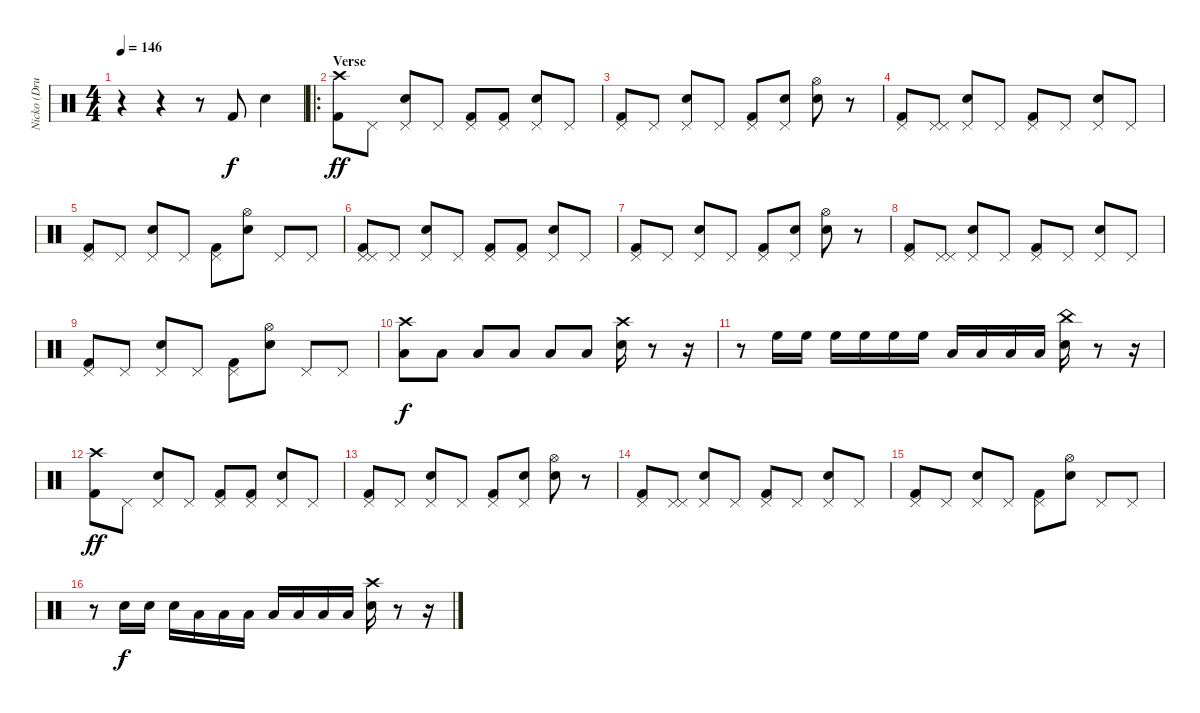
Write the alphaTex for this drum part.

\track ("Nicko (Drums)" "Nicko (Dru") {instrument percussion}
\staff {score}
\articulation defaults
\ts (4 4)
\tempo 146
\clef neutral
\ks c
r.4{dy f} r.4 r.8 "Kick (hit) 2".8 "Electric Snare (hit)".4 |
\ro
\section ("" "Verse")
("Kick (hit) 2" "Crash high (hit)").8{dy ff} "Pedal Hi-Hat (hit)".8 ("Electric Snare (hit)" "Pedal Hi-Hat (hit)").8 "Pedal Hi-Hat (hit)".8 ("Kick (hit) 2" "Pedal Hi-Hat (hit)").8 ("Kick (hit) 2" "Pedal Hi-Hat (hit)").8 ("Electric Snare (hit)" "Pedal Hi-Hat (hit)").8 "Pedal Hi-Hat (hit)".8 |
("Kick (hit) 2" "Pedal Hi-Hat (hit)").8 "Pedal Hi-Hat (hit)".8 ("Electric Snare (hit)" "Pedal Hi-Hat (hit)").8 "Pedal Hi-Hat (hit)".8 ("Kick (hit) 2" "Pedal Hi-Hat (hit)").8 ("Electric Snare (hit)" "Pedal Hi-Hat (hit)").8 ("Electric Snare (hit)" "Hi-Hat (open)").8 r.8 |
("Kick (hit) 2" "Pedal Hi-Hat (hit)").8 ("Pedal Hi-Hat (hit)" "Pedal Hi-Hat (hit)").8 ("Electric Snare (hit)" "Pedal Hi-Hat (hit)").8 "Pedal Hi-Hat (hit)".8 ("Kick (hit) 2" "Pedal Hi-Hat (hit)").8 "Pedal Hi-Hat (hit)".8 ("Electric Snare (hit)" "Pedal Hi-Hat (hit)").8 "Pedal Hi-Hat (hit)".8 |
("Kick (hit) 2" "Pedal Hi-Hat (hit)").8 "Pedal Hi-Hat (hit)".8 ("Electric Snare (hit)" "Pedal Hi-Hat (hit)").8 "Pedal Hi-Hat (hit)".8 ("Kick (hit) 2" "Pedal Hi-Hat (hit)").8 ("Electric Snare (hit)" "Hi-Hat (open)").8 "Pedal Hi-Hat (hit)".8 "Pedal Hi-Hat (hit)".8 |
("Kick (hit) 2" "Pedal Hi-Hat (hit)" "Pedal Hi-Hat (hit)").8 "Pedal Hi-Hat (hit)".8 ("Electric Snare (hit)" "Pedal Hi-Hat (hit)").8 "Pedal Hi-Hat (hit)".8 ("Kick (hit) 2" "Pedal Hi-Hat (hit)").8 ("Kick (hit) 2" "Pedal Hi-Hat (hit)").8 ("Electric Snare (hit)" "Pedal Hi-Hat (hit)").8 "Pedal Hi-Hat (hit)".8 |
("Kick (hit) 2" "Pedal Hi-Hat (hit)").8 "Pedal Hi-Hat (hit)".8 ("Electric Snare (hit)" "Pedal Hi-Hat (hit)").8 "Pedal Hi-Hat (hit)".8 ("Kick (hit) 2" "Pedal Hi-Hat (hit)").8 ("Electric Snare (hit)" "Pedal Hi-Hat (hit)").8 ("Electric Snare (hit)" "Hi-Hat (open)").8 r.8 |
("Kick (hit) 2" "Pedal Hi-Hat (hit)").8 ("Pedal Hi-Hat (hit)" "Pedal Hi-Hat (hit)").8 ("Electric Snare (hit)" "Pedal Hi-Hat (hit)").8 "Pedal Hi-Hat (hit)".8 ("Kick (hit) 2" "Pedal Hi-Hat (hit)").8 "Pedal Hi-Hat (hit)".8 ("Electric Snare (hit)" "Pedal Hi-Hat (hit)").8 "Pedal Hi-Hat (hit)".8 |
("Kick (hit) 2" "Pedal Hi-Hat (hit)").8 "Pedal Hi-Hat (hit)".8 ("Electric Snare (hit)" "Pedal Hi-Hat (hit)").8 "Pedal Hi-Hat (hit)".8 ("Kick (hit) 2" "Pedal Hi-Hat (hit)").8 ("Electric Snare (hit)" "Hi-Hat (open)").8 "Pedal Hi-Hat (hit)".8 "Pedal Hi-Hat (hit)".8 |
("Crash high (hit)" "Low Floor Tom (hit)").8{dy f} "Low Floor Tom (hit)".8 "Low Floor Tom (hit)".8 "Low Floor Tom (hit)".8 "Low Floor Tom (hit)".8 "Low Floor Tom (hit)".8 ("Crash high (hit)" "Electric Snare (hit)").16 r.8 r.16 |
r.8 "High Floor Tom (hit)".16 "High Floor Tom (hit)".16 "High Floor Tom (hit)".16 "High Floor Tom (hit)".16 "High Floor Tom (hit)".16 "High Floor Tom (hit)".16 "Low Tom (hit)".16 "Low Tom (hit)".16 "Low Floor Tom (hit)".16 "Low Floor Tom (hit)".16 ("China (hit)" "Electric Snare (hit)").16 r.8 r.16 |
("Kick (hit) 2" "Crash high (hit)").8{dy ff} "Pedal Hi-Hat (hit)".8 ("Electric Snare (hit)" "Pedal Hi-Hat (hit)").8 "Pedal Hi-Hat (hit)".8 ("Kick (hit) 2" "Pedal Hi-Hat (hit)").8 ("Kick (hit) 2" "Pedal Hi-Hat (hit)").8 ("Electric Snare (hit)" "Pedal Hi-Hat (hit)").8 "Pedal Hi-Hat (hit)".8 |
("Kick (hit) 2" "Pedal Hi-Hat (hit)").8 "Pedal Hi-Hat (hit)".8 ("Electric Snare (hit)" "Pedal Hi-Hat (hit)").8 "Pedal Hi-Hat (hit)".8 ("Kick (hit) 2" "Pedal Hi-Hat (hit)").8 ("Electric Snare (hit)" "Pedal Hi-Hat (hit)").8 ("Electric Snare (hit)" "Hi-Hat (open)").8 r.8 |
("Kick (hit) 2" "Pedal Hi-Hat (hit)").8 ("Pedal Hi-Hat (hit)" "Pedal Hi-Hat (hit)").8 ("Electric Snare (hit)" "Pedal Hi-Hat (hit)").8 "Pedal Hi-Hat (hit)".8 ("Kick (hit) 2" "Pedal Hi-Hat (hit)").8 "Pedal Hi-Hat (hit)".8 ("Electric Snare (hit)" "Pedal Hi-Hat (hit)").8 "Pedal Hi-Hat (hit)".8 |
("Kick (hit) 2" "Pedal Hi-Hat (hit)").8 "Pedal Hi-Hat (hit)".8 ("Electric Snare (hit)" "Pedal Hi-Hat (hit)").8 "Pedal Hi-Hat (hit)".8 ("Kick (hit) 2" "Pedal Hi-Hat (hit)").8 ("Electric Snare (hit)" "Hi-Hat (open)").8 "Pedal Hi-Hat (hit)".8 "Pedal Hi-Hat (hit)".8 |
r.8 "Electric Snare (hit)".16{dy f} "Electric Snare (hit)".16 "Electric Snare (hit)".16 "Low Tom (hit)".16 "Low Tom (hit)".16 "Low Tom (hit)".16 "Low Floor Tom (hit)".16 "Low Floor Tom (hit)".16 "Low Floor Tom (hit)".16 "Low Floor Tom (hit)".16 ("Crash high (hit)" "Electric Snare (hit)").16 r.8 r.16
